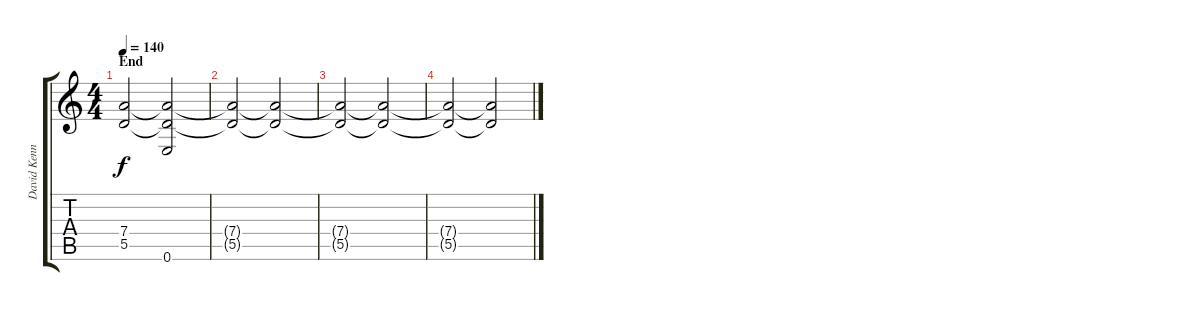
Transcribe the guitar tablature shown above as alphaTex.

\track ("David Kennedy" "David Kenn") {instrument acousticguitarsteel}
\staff {score tabs}
\tuning (E4 B3 G3 D3 A2 E2) {hide}
\ts (4 4)
\section ("" "End")
\tempo 140
\clef g2
\ks c
(7.4 5.5).2{dy f} (7.4{t} 5.5{t} 0.6).2 |
(7.4{t} 5.5{t}).2 (7.4{t} 5.5{t}).2 |
(7.4{t} 5.5{t}).2 (7.4{t} 5.5{t}).2 |
(7.4{t} 5.5{t}).2 (7.4{t} 5.5{t}).2
